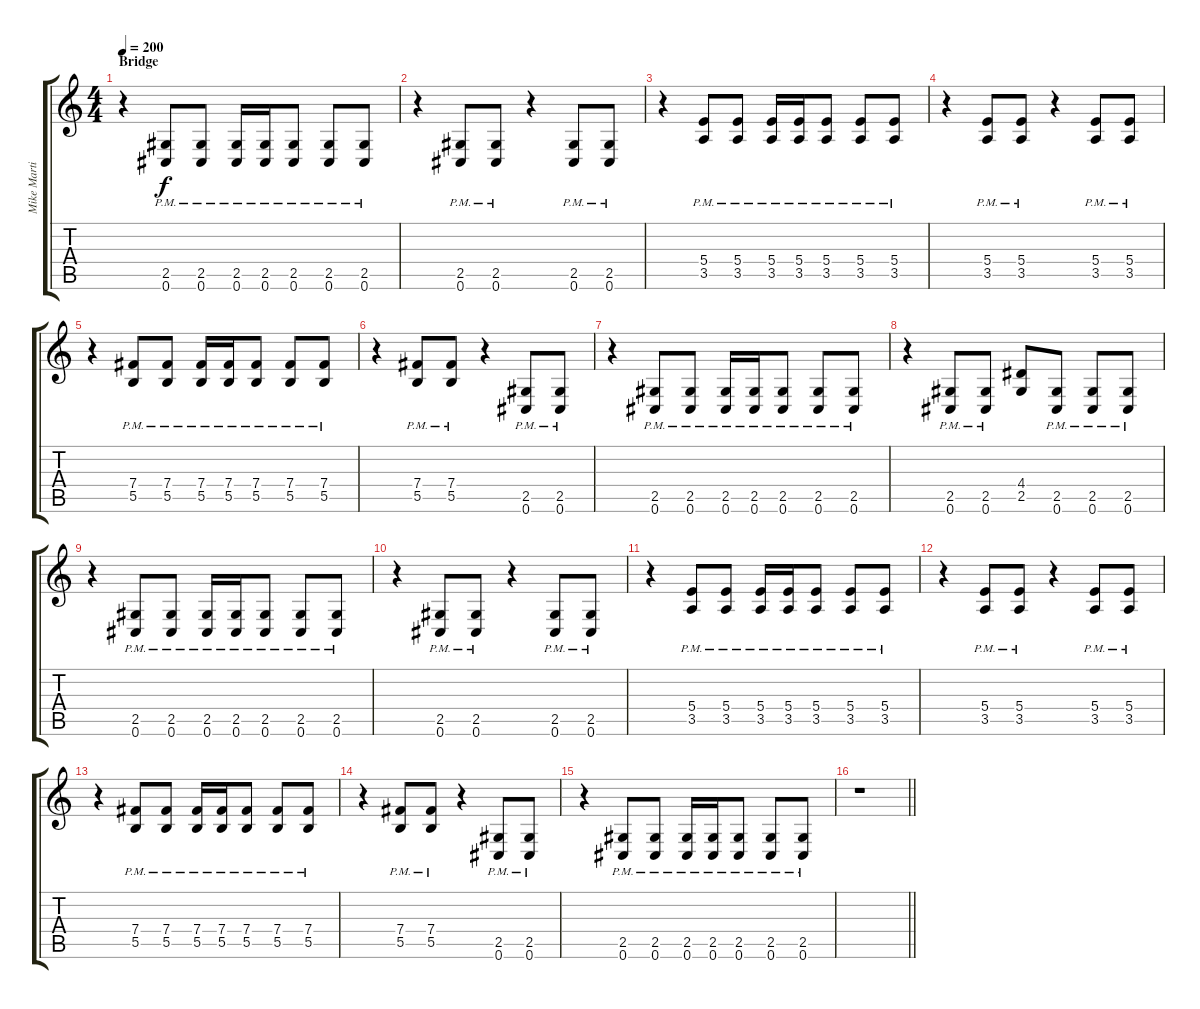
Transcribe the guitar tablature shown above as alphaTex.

\track ("Mike Martin" "Mike Marti") {instrument distortionguitar}
\staff {score tabs}
\tuning (Db4 Ab3 E3 B2 Gb2 Db2) {hide}
\ts (4 4)
\section ("" "Bridge")
\tempo 200
\clef g2
\ks c
r.4{dy f} (2.5{pm} 0.6{pm}).8 (2.5{pm} 0.6{pm}).8 (2.5{pm} 0.6{pm}).16 (2.5{pm} 0.6{pm}).16 (2.5{pm} 0.6{pm}).8 (2.5{pm} 0.6{pm}).8 (2.5{pm} 0.6{pm}).8 |
r.4 (2.5{pm} 0.6{pm}).8 (2.5{pm} 0.6{pm}).8 r.4 (2.5{pm} 0.6{pm}).8 (2.5{pm} 0.6{pm}).8 |
r.4 (5.4{pm} 3.5{pm}).8 (5.4{pm} 3.5{pm}).8 (5.4{pm} 3.5{pm}).16 (5.4{pm} 3.5{pm}).16 (5.4{pm} 3.5{pm}).8 (5.4{pm} 3.5{pm}).8 (5.4{pm} 3.5{pm}).8 |
r.4 (5.4{pm} 3.5{pm}).8 (5.4{pm} 3.5{pm}).8 r.4 (5.4{pm} 3.5{pm}).8 (5.4{pm} 3.5{pm}).8 |
r.4 (7.4{pm} 5.5{pm}).8 (7.4{pm} 5.5{pm}).8 (7.4{pm} 5.5{pm}).16 (7.4{pm} 5.5{pm}).16 (7.4{pm} 5.5{pm}).8 (7.4{pm} 5.5{pm}).8 (7.4{pm} 5.5{pm}).8 |
r.4 (7.4{pm} 5.5{pm}).8 (7.4{pm} 5.5{pm}).8 r.4 (2.5{pm} 0.6{pm}).8 (2.5{pm} 0.6{pm}).8 |
r.4 (2.5{pm} 0.6{pm}).8 (2.5{pm} 0.6{pm}).8 (2.5{pm} 0.6{pm}).16 (2.5{pm} 0.6{pm}).16 (2.5{pm} 0.6{pm}).8 (2.5{pm} 0.6{pm}).8 (2.5{pm} 0.6{pm}).8 |
r.4 (2.5{pm} 0.6{pm}).8 (2.5{pm} 0.6{pm}).8 (4.4 2.5).8 (2.5{pm} 0.6{pm}).8 (2.5{pm} 0.6{pm}).8 (2.5{pm} 0.6{pm}).8 |
r.4 (2.5{pm} 0.6{pm}).8 (2.5{pm} 0.6{pm}).8 (2.5{pm} 0.6{pm}).16 (2.5{pm} 0.6{pm}).16 (2.5{pm} 0.6{pm}).8 (2.5{pm} 0.6{pm}).8 (2.5{pm} 0.6{pm}).8 |
r.4 (2.5{pm} 0.6{pm}).8 (2.5{pm} 0.6{pm}).8 r.4 (2.5{pm} 0.6{pm}).8 (2.5{pm} 0.6{pm}).8 |
r.4 (5.4{pm} 3.5{pm}).8 (5.4{pm} 3.5{pm}).8 (5.4{pm} 3.5{pm}).16 (5.4{pm} 3.5{pm}).16 (5.4{pm} 3.5{pm}).8 (5.4{pm} 3.5{pm}).8 (5.4{pm} 3.5{pm}).8 |
r.4 (5.4{pm} 3.5{pm}).8 (5.4{pm} 3.5{pm}).8 r.4 (5.4{pm} 3.5{pm}).8 (5.4{pm} 3.5{pm}).8 |
r.4 (7.4{pm} 5.5{pm}).8 (7.4{pm} 5.5{pm}).8 (7.4{pm} 5.5{pm}).16 (7.4{pm} 5.5{pm}).16 (7.4{pm} 5.5{pm}).8 (7.4{pm} 5.5{pm}).8 (7.4{pm} 5.5{pm}).8 |
r.4 (7.4{pm} 5.5{pm}).8 (7.4{pm} 5.5{pm}).8 r.4 (2.5{pm} 0.6{pm}).8 (2.5{pm} 0.6{pm}).8 |
r.4 (2.5{pm} 0.6{pm}).8 (2.5{pm} 0.6{pm}).8 (2.5{pm} 0.6{pm}).16 (2.5{pm} 0.6{pm}).16 (2.5{pm} 0.6{pm}).8 (2.5{pm} 0.6{pm}).8 (2.5{pm} 0.6{pm}).8 |
\barLineRight lightlight
r.1
